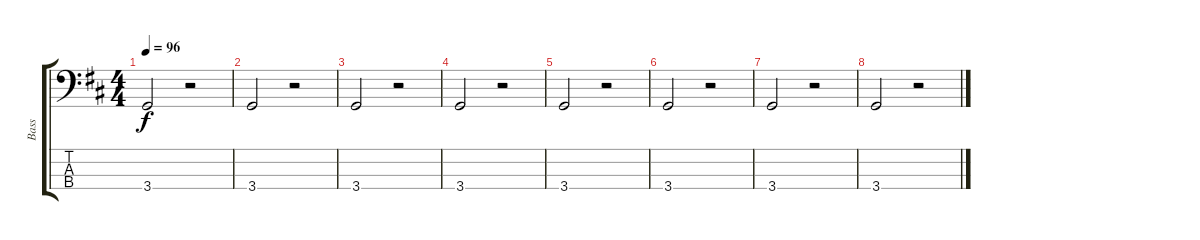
\track ("Bass" "Bass") {instrument electricbassfinger}
\staff {score tabs}
\tuning (G2 D2 A1 E1) {hide}
\ts (4 4)
\tempo 96
\clef f4
\ks d
3.4.2{dy f} r.2 |
3.4.2 r.2 |
3.4.2 r.2 |
3.4.2 r.2 |
3.4.2 r.2 |
3.4.2 r.2 |
3.4.2 r.2 |
3.4.2 r.2
